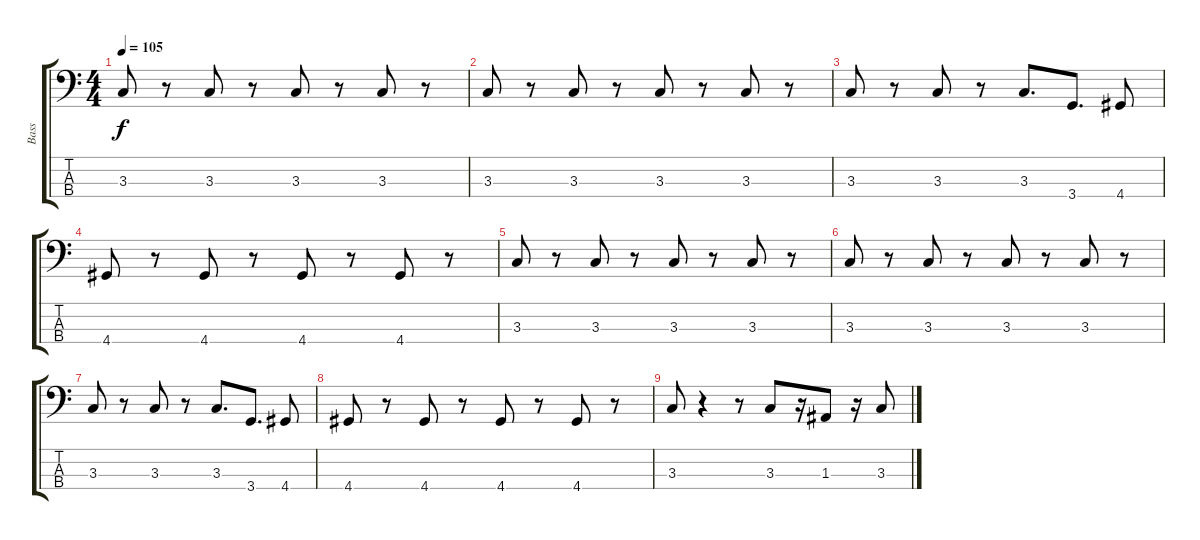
\track ("Bass" "Bass") {instrument electricbassfinger}
\staff {score tabs}
\tuning (G2 D2 A1 E1) {hide}
\ts (4 4)
\tempo 105
\clef f4
\ks c
3.3.8{dy f} r.8 3.3.8 r.8 3.3.8 r.8 3.3.8 r.8 |
3.3.8 r.8 3.3.8 r.8 3.3.8 r.8 3.3.8 r.8 |
3.3.8 r.8 3.3.8 r.8 3.3.8{d} 3.4.8{d} 4.4.8 |
4.4.8 r.8 4.4.8 r.8 4.4.8 r.8 4.4.8 r.8 |
3.3.8 r.8 3.3.8 r.8 3.3.8 r.8 3.3.8 r.8 |
3.3.8 r.8 3.3.8 r.8 3.3.8 r.8 3.3.8 r.8 |
3.3.8 r.8 3.3.8 r.8 3.3.8{d} 3.4.8{d} 4.4.8 |
4.4.8 r.8 4.4.8 r.8 4.4.8 r.8 4.4.8 r.8 |
3.3.8 r.4 r.8 3.3.8 r.16 1.3.8 r.16 3.3.8
